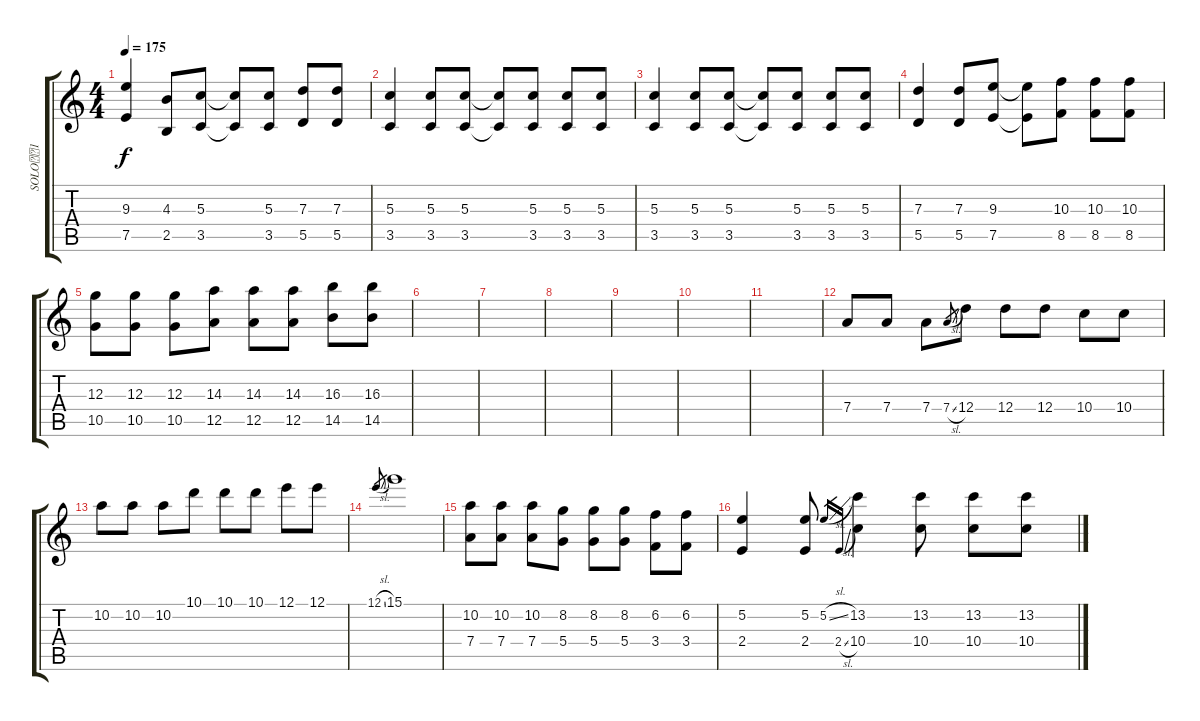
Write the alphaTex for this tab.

\track ("SOLO1" "SOLO1") {instrument distortionguitar}
\staff {score tabs}
\tuning (E4 B3 G3 D3 A2 E2) {hide}
\ts (4 4)
\tempo 175
\clef g2
\ks c
(9.3 7.5).4{dy f} (4.3 2.5).8 (5.3 3.5).8 (5.3{t} 3.5{t}).8 (5.3 3.5).8 (7.3 5.5).8 (7.3 5.5).8 |
(5.3 3.5).4 (5.3 3.5).8 (5.3 3.5).8 (5.3{t} 3.5{t}).8 (5.3 3.5).8 (5.3 3.5).8 (5.3 3.5).8 |
(5.3 3.5).4 (5.3 3.5).8 (5.3 3.5).8 (5.3{t} 3.5{t}).8 (5.3 3.5).8 (5.3 3.5).8 (5.3 3.5).8 |
(7.3 5.5).4 (7.3 5.5).8 (9.3 7.5).8 (9.3{t} 7.5{t}).8 (10.3 8.5).8 (10.3 8.5).8 (10.3 8.5).8 |
(12.3 10.5).8 (12.3 10.5).8 (12.3 10.5).8 (14.3 12.5).8 (14.3 12.5).8 (14.3 12.5).8 (16.3 14.5).8 (16.3 14.5).8 |
|
|
|
|
|
|
7.4.8 7.4.8 7.4.8 7.4{sl}.8{gr} 12.4.8 12.4.8 12.4.8 10.4.8 10.4.8 |
10.2.8 10.2.8 10.2.8 10.1.8 10.1.8 10.1.8 12.1.8 12.1.8 |
12.1{sl}.8{gr} 15.1.1 |
(10.2 7.4).8 (10.2 7.4).8 (10.2 7.4).8 (8.2 5.4).8 (8.2 5.4).8 (8.2 5.4).8 (6.2 3.4).8 (6.2 3.4).8 |
(5.2 2.4).4 (5.2 2.4).8 5.2{sl}.16{gr} 2.4{sl}.16{gr} (13.2 10.4).4{txt ""} (13.2 10.4).8 (13.2 10.4).8 (13.2 10.4).8
